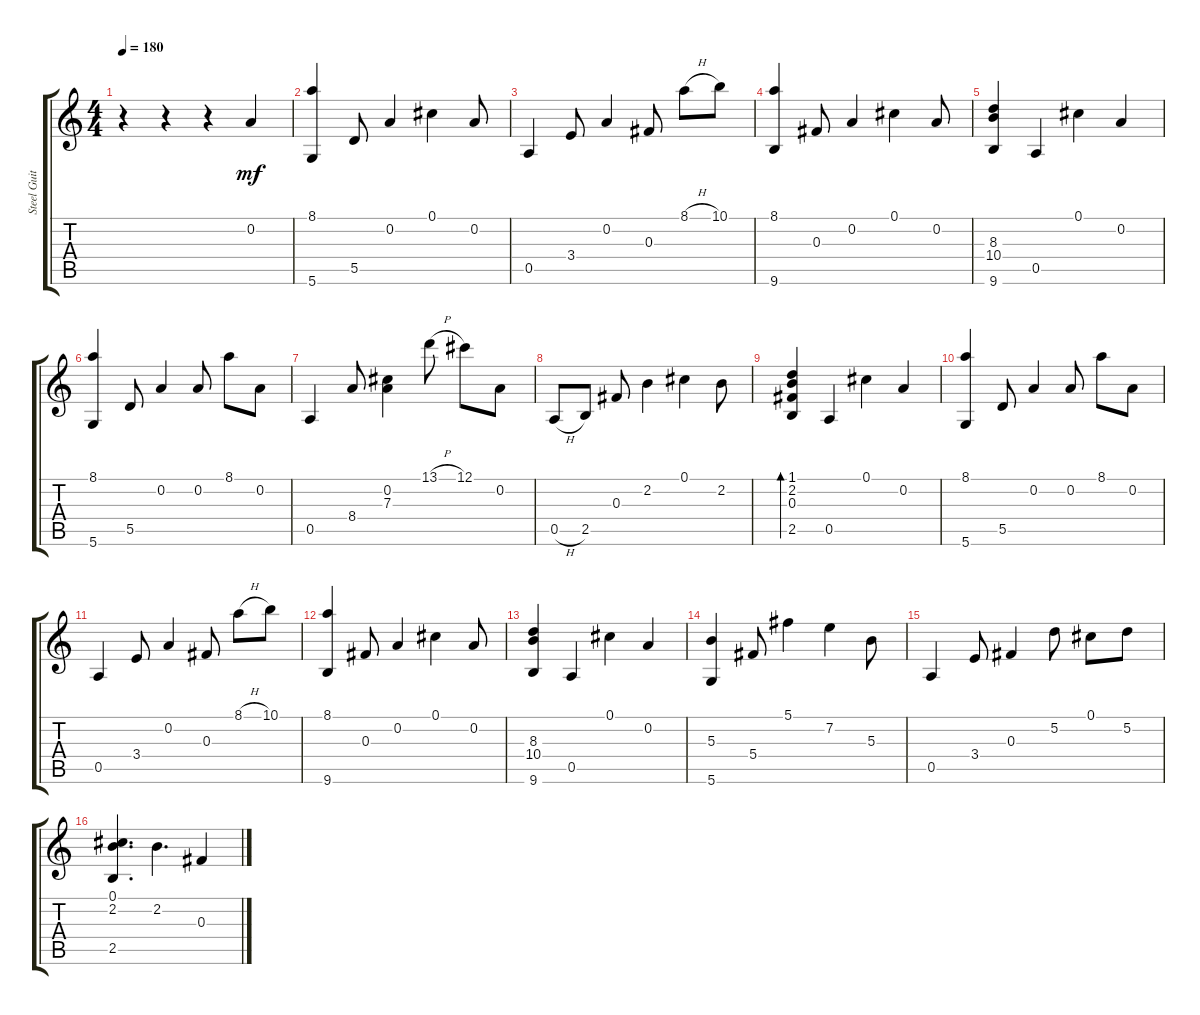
\track ("Steel Guitar" "Steel Guit") {instrument acousticguitarsteel}
\staff {score tabs}
\tuning (Db4 A3 Gb3 Db3 A2 D2) {hide}
\ts (4 4)
\tempo 180
\clef g2
\ks c
r.4{dy mf instrument acousticguitarsteel} r.4 r.4 0.2.4 |
(8.1 5.6).4 5.5.8 0.2.4 0.1.4 0.2.8 |
0.5.4 3.4.8 0.2.4 0.3.8 8.1{h}.8 10.1.8 |
(8.1 9.6).4 0.3.8 0.2.4 0.1.4 0.2.8 |
(8.3 10.4 9.6).4 0.5.4 0.1.4 0.2.4 |
(8.1 5.6).4 5.5.8 0.2.4 0.2.8 8.1.8 0.2.8 |
0.5.4 8.4.8 (0.2 7.3).4 13.1{h}.8 12.1.8 0.2.8 |
0.5{h}.8 2.5.8 0.3.8 2.2.4 0.1.4 2.2.8 |
(1.1 2.2 0.3 2.5).4{bd 120} 0.5.4 0.1.4 0.2.4 |
(8.1 5.6).4 5.5.8 0.2.4 0.2.8 8.1.8 0.2.8 |
0.5.4 3.4.8 0.2.4 0.3.8 8.1{h}.8 10.1.8 |
(8.1 9.6).4 0.3.8 0.2.4 0.1.4 0.2.8 |
(8.3 10.4 9.6).4 0.5.4 0.1.4 0.2.4 |
(5.3 5.6).4 5.4.8 5.1.4 7.2.4 5.3.8 |
0.5.4 3.4.8 0.3.4 5.2.8 0.1.8 5.2.8 |
(0.1 2.2 2.5).4{d} 2.2.4{d} 0.3.4
